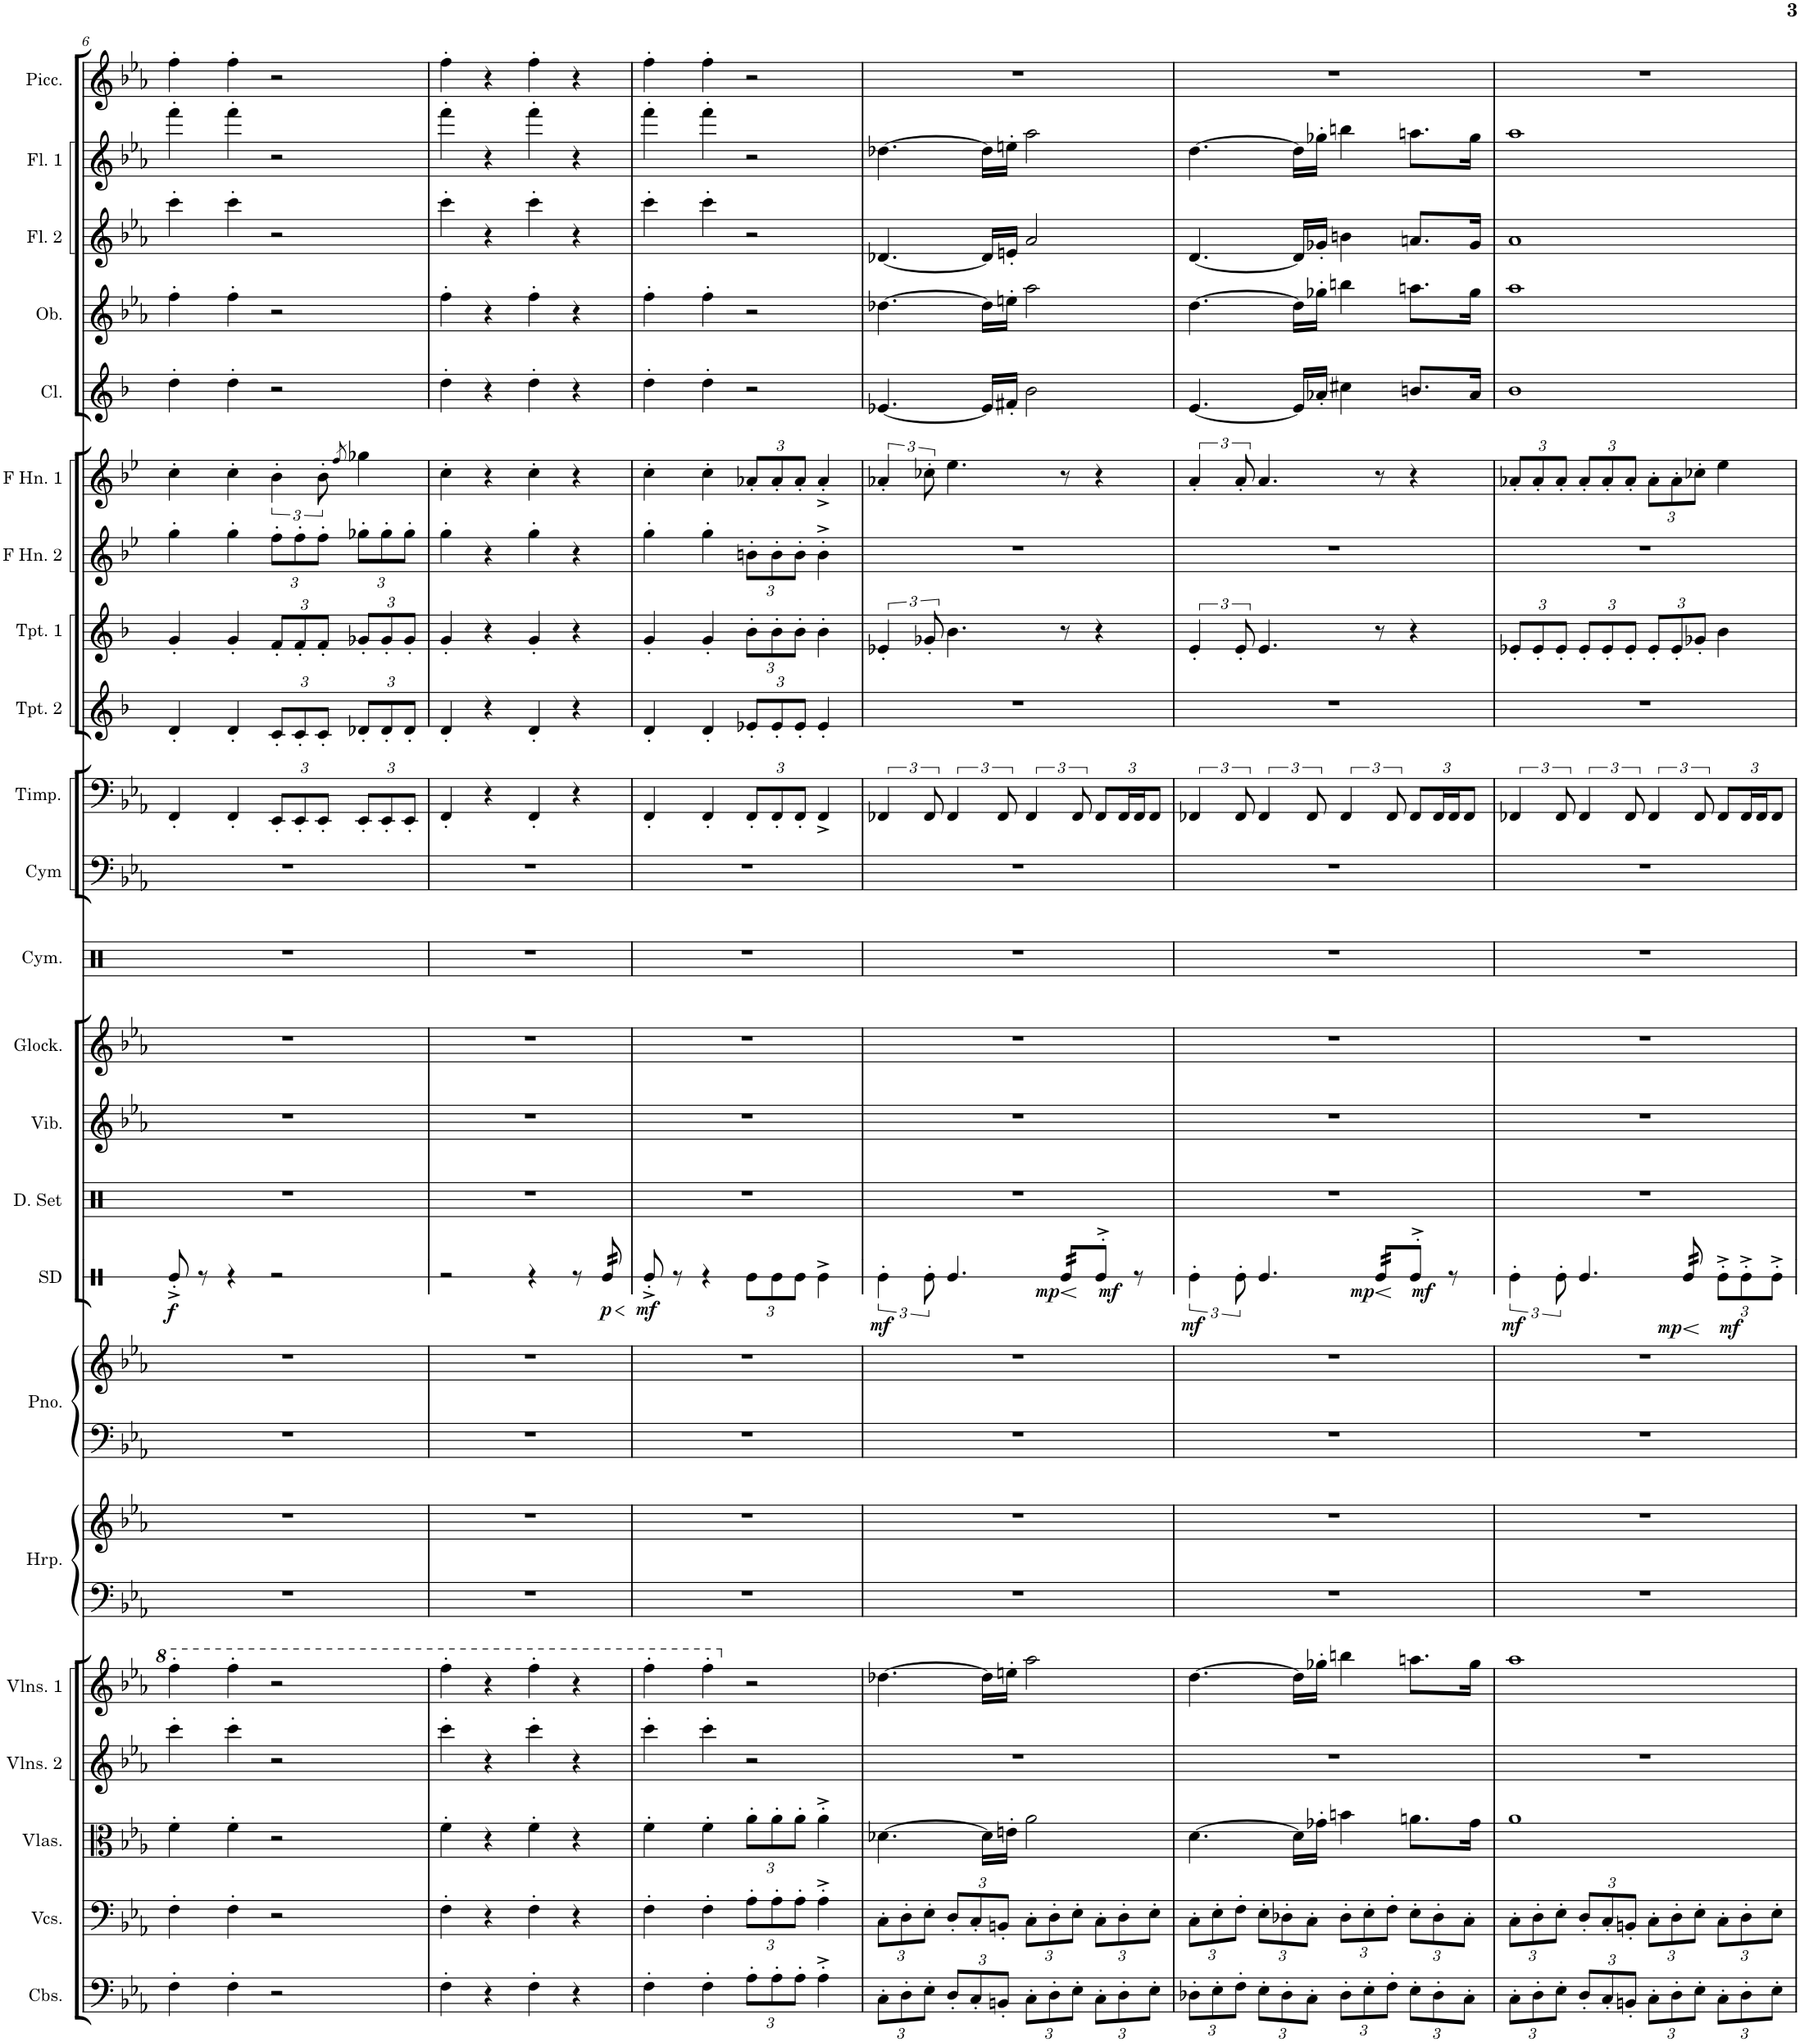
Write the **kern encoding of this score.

**kern	**kern	**kern	**kern	**kern	**kern	**kern	**kern	**kern	**kern	**dynam	**kern	**kern	**kern	**kern	**kern	**kern	**kern	**kern	**kern	**kern	**kern	**kern	**kern	**kern	**kern
*part23	*part22	*part21	*part20	*part19	*part18	*part18	*part17	*part17	*part16	*part16	*part15	*part14	*part13	*part12	*part11	*part10	*part9	*part8	*part7	*part6	*part5	*part4	*part3	*part2	*part1
*staff25	*staff24	*staff23	*staff22	*staff21	*staff20	*staff19	*staff18	*staff17	*staff16	*staff16	*staff15	*staff14	*staff13	*staff12	*staff11	*staff10	*staff9	*staff8	*staff7	*staff6	*staff5	*staff4	*staff3	*staff2	*staff1
*I"Contrabasses	*I"Violoncellos	*I"Violas	*I"Violins 2	*I"Violins 1	*I"Harp	*	*I"Grand Piano	*	*I"Snare Drum	*	*I"Drumset	*I"Vibraphone	*I"Glockenspiel	*I"Cymbals	*I"Cymbals	*I"Timpani	*I"Trumpet 2	*I"Trumpet 1	*I"Horn in F 2	*I"Horn in F 1	*I"Clarinet	*I"Oboe	*I"Flute 2	*I"Flute 1	*I"Piccolo
*I'Cbs.	*I'Vcs.	*I'Vlas.	*I'Vlns. 2	*I'Vlns. 1	*I'Hrp.	*	*I'Pno.	*	*I'SD	*	*I'D. Set	*I'Vib.	*I'Glock.	*I'Cym.	*I'Cym	*I'Timp.	*I'Tpt. 2	*I'Tpt. 1	*	*	*I'Cl.	*I'Ob.	*I'Fl. 2	*I'Fl. 1	*I'Picc.
!!LO:PB:g=z
*clefF4	*clefF4	*clefC3	*clefG2	*clefG2	*clefF4	*clefG2	*clefF4	*clefG2	*clefX	*	*clefX	*clefG2	*clefG2	*clefX	*clefF4	*clefF4	*clefG2	*clefG2	*clefG2	*clefG2	*clefG2	*clefG2	*clefG2	*clefG2	*clefG2
*Trd7c12	*	*	*	*	*	*	*	*	*	*	*	*	*Trd-14c-24	*	*	*	*Trd1c2	*Trd1c2	*Trd4c7	*Trd4c7	*Trd1c2	*	*	*	*Trd-7c-12
*k[b-e-a-]	*k[b-e-a-]	*k[b-e-a-]	*k[b-e-a-]	*k[b-e-a-]	*k[b-e-a-]	*k[b-e-a-]	*k[b-e-a-]	*k[b-e-a-]	*k[]	*	*k[]	*k[b-e-a-]	*k[b-e-a-]	*k[]	*k[b-e-a-]	*k[b-e-a-]	*k[b-]	*k[b-]	*k[b-e-]	*k[b-e-]	*k[b-]	*k[b-e-a-]	*k[b-e-a-]	*k[b-e-a-]	*k[b-e-a-]
*M4/4	*M4/4	*M4/4	*M4/4	*M4/4	*M4/4	*M4/4	*M4/4	*M4/4	*M4/4	*	*M4/4	*M4/4	*M4/4	*M4/4	*M4/4	*M4/4	*M4/4	*M4/4	*M4/4	*M4/4	*M4/4	*M4/4	*M4/4	*M4/4	*M4/4
=6	=6	=6	=6	=6	=6	=6	=6	=6	=6	=6	=6	=6	=6	=6	=6	=6	=6	=6	=6	=6	=6	=6	=6	=6	=6
!	!	!	!	!	!	!	!	!	!	!LO:DY:b	!	!	!	!	!	!	!	!	!	!	!	!	!	!	!
4F'\	4F'\	4f'\	4ccc'\	4fff'\	1r	1r	1r	1r	8Re'^/	f	1r	1r	1r	1r	1r	4FF'/	4d'/	4g'/	4gg'\	4cc'\	4dd'\	4ff'\	4ccc'\	4fff'\	4ff'\
.	.	.	.	.	.	.	.	.	8r	.	.	.	.	.	.	.	.	.	.	.	.	.	.	.	.
4F'\	4F'\	4f'\	4ccc'\	4fff'\	.	.	.	.	4r	.	.	.	.	.	.	4FF'/	4d'/	4g'/	4gg'\	4cc'\	4dd'\	4ff'\	4ccc'\	4fff'\	4ff'\
*	*	*	*	*	*	*	*	*	*	*	*	*	*	*	*	*Xbrackettup	*Xbrackettup	*Xbrackettup	*Xbrackettup	*	*	*	*	*	*
2r	2r	2r	2r	2r	.	.	.	.	2r	.	.	.	.	.	.	12EE-'/L	12c'/L	12f'/L	12ff'\L	6b-'\	2r	2r	2r	2r	2r
.	.	.	.	.	.	.	.	.	.	.	.	.	.	.	.	12EE-'/	12c'/	12f'/	12ff'\	.	.	.	.	.	.
.	.	.	.	.	.	.	.	.	.	.	.	.	.	.	.	12EE-'/J	12c'/J	12f'/J	12ff'\J	12b-'\	.	.	.	.	.
.	.	.	.	.	.	.	.	.	.	.	.	.	.	.	.	.	.	.	.	8qff/	.	.	.	.	.
.	.	.	.	.	.	.	.	.	.	.	.	.	.	.	.	12EE-'/L	12d-X'/L	12g-X'/L	12gg-X'\L	4gg-X\	.	.	.	.	.
.	.	.	.	.	.	.	.	.	.	.	.	.	.	.	.	12EE-'/	12d-'/	12g-'/	12gg-'\	.	.	.	.	.	.
.	.	.	.	.	.	.	.	.	.	.	.	.	.	.	.	12EE-'/J	12d-'/J	12g-'/J	12gg-'\J	.	.	.	.	.	.
=7	=7	=7	=7	=7	=7	=7	=7	=7	=7	=7	=7	=7	=7	=7	=7	=7	=7	=7	=7	=7	=7	=7	=7	=7	=7
4F'\	4F'\	4f'\	4ccc'\	4fff'\	1r	1r	1r	1r	2r	.	1r	1r	1r	1r	1r	4FF'/	4d'/	4g'/	4gg'\	4cc'\	4dd'\	4ff'\	4ccc'\	4fff'\	4ff'\
4r	4r	4r	4r	4r	.	.	.	.	.	.	.	.	.	.	.	4r	4r	4r	4r	4r	4r	4r	4r	4r	4r
4F'\	4F'\	4f'\	4ccc'\	4fff'\	.	.	.	.	4r	.	.	.	.	.	.	4FF'/	4d'/	4g'/	4gg'\	4cc'\	4dd'\	4ff'\	4ccc'\	4fff'\	4ff'\
4r	4r	4r	4r	4r	.	.	.	.	8r	.	.	.	.	.	.	4r	4r	4r	4r	4r	4r	4r	4r	4r	4r
!	!	!	!	!	!	!	!	!	!	!LO:HP:b	!	!	!	!	!	!	!	!	!	!	!	!	!	!	!
!	!	!	!	!	!	!	!	!	!	!LO:DY:n=1:b	!	!	!	!	!	!	!	!	!	!	!	!	!	!	!
*	*	*	*	*	*	*	*	*	*tremolo	*	*	*	*	*	*	*	*	*	*	*	*	*	*	*	*
.	.	.	.	.	.	.	.	.	32Re/	< p	.	.	.	.	.	.	.	.	.	.	.	.	.	.	.
.	.	.	.	.	.	.	.	.	32Re/	.	.	.	.	.	.	.	.	.	.	.	.	.	.	.	.
.	.	.	.	.	.	.	.	.	32Re/	.	.	.	.	.	.	.	.	.	.	.	.	.	.	.	.
.	.	.	.	.	.	.	.	.	32Re/	.	.	.	.	.	.	.	.	.	.	.	.	.	.	.	.
*	*	*	*	*	*	*	*	*	*Xtremolo	*	*	*	*	*	*	*	*	*	*	*	*	*	*	*	*
.	.	.	.	.	.	.	.	.	.	[	.	.	.	.	.	.	.	.	.	.	.	.	.	.	.
=8	=8	=8	=8	=8	=8	=8	=8	=8	=8	=8	=8	=8	=8	=8	=8	=8	=8	=8	=8	=8	=8	=8	=8	=8	=8
!	!	!	!	!	!	!	!	!	!	!LO:DY:b	!	!	!	!	!	!	!	!	!	!	!	!	!	!	!
4F'\	4F'\	4f'\	4ccc'\	4fff'\	1r	1r	1r	1r	8Re'^/	mf	1r	1r	1r	1r	1r	4FF'/	4d'/	4g'/	4gg'\	4cc'\	4dd'\	4ff'\	4ccc'\	4fff'\	4ff'\
.	.	.	.	.	.	.	.	.	8r	.	.	.	.	.	.	.	.	.	.	.	.	.	.	.	.
4F'\	4F'\	4f'\	4ccc'\	4fff'\	.	.	.	.	4r	.	.	.	.	.	.	4FF'/	4d'/	4g'/	4gg'\	4cc'\	4dd'\	4ff'\	4ccc'\	4fff'\	4ff'\
*Xbrackettup	*Xbrackettup	*Xbrackettup	*	*	*	*	*	*	*Xbrackettup	*	*	*	*	*	*	*	*	*	*	*Xbrackettup	*	*	*	*	*
12A-'\L	12A-'\L	12a-'\L	2r	2r	.	.	.	.	12Re\L	.	.	.	.	.	.	12FF'/L	12e-X'/L	12b-'\L	12bn'\L	12a-X'/L	2r	2r	2r	2r	2r
12A-'\	12A-'\	12a-'\	.	.	.	.	.	.	12Re\	.	.	.	.	.	.	12FF'/	12e-'/	12b-'\	12b'\	12a-'/	.	.	.	.	.
12A-'\J	12A-'\J	12a-'\J	.	.	.	.	.	.	12Re\J	.	.	.	.	.	.	12FF'/J	12e-'/J	12b-'\J	12b'\J	12a-'/J	.	.	.	.	.
4A-'^\	4A-'^\	4a-'^\	.	.	.	.	.	.	4Re^\	.	.	.	.	.	.	4FF^/	4e-'/	4b-'\	4b'^\	4a-'^/	.	.	.	.	.
=9	=9	=9	=9	=9	=9	=9	=9	=9	=9	=9	=9	=9	=9	=9	=9	=9	=9	=9	=9	=9	=9	=9	=9	=9	=9
*	*	*	*	*	*	*	*	*	*brackettup	*	*	*	*	*	*	*brackettup	*	*brackettup	*	*brackettup	*	*	*	*	*
!	!	!	!	!	!	!	!	!	!	!LO:DY:b	!	!	!	!	!	!	!	!	!	!	!	!	!	!	!
12C'\L	12C'\L	[4.d-X\	1r	[4.dd-X\	1r	1r	1r	1r	6Re'\	mf	1r	1r	1r	1r	1r	6FF-X/	1r	6e-X'/	1r	6a-X'/	[4.e-X/	[4.dd-X\	[4.d-X/	[4.dd-X\	1r
12D'\	12D'\	.	.	.	.	.	.	.	.	.	.	.	.	.	.	.	.	.	.	.	.	.	.	.	.
12E-'\J	12E-'\J	.	.	.	.	.	.	.	12Re'\	.	.	.	.	.	.	12FF-/	.	12g-X'/	.	12cc-X'\	.	.	.	.	.
12D'/L	12D'/L	.	.	.	.	.	.	.	4.Re/	.	.	.	.	.	.	6FF-/	.	4.b-\	.	4.ee-\	.	.	.	.	.
12C'/	12C'/	.	.	.	.	.	.	.	.	.	.	.	.	.	.	.	.	.	.	.	.	.	.	.	.
.	.	16d-\LL]	.	16dd-\LL]	.	.	.	.	.	.	.	.	.	.	.	.	.	.	.	.	16e-/LL]	16dd-\LL]	16d-/LL]	16dd-\LL]	.
12BBn'/J	12BBn'/J	.	.	.	.	.	.	.	.	.	.	.	.	.	.	12FF-/	.	.	.	.	.	.	.	.	.
.	.	16en'\JJ	.	16een'\JJ	.	.	.	.	.	.	.	.	.	.	.	.	.	.	.	.	16f#X'/JJ	16een'\JJ	16en'/JJ	16een'\JJ	.
12C'\L	12C'\L	2a-\	.	2aa-\	.	.	.	.	.	.	.	.	.	.	.	6FF-/	.	.	.	.	2b-\	2aa-\	2a-/	2aa-\	.
12D'\	12D'\	.	.	.	.	.	.	.	.	.	.	.	.	.	.	.	.	.	.	.	.	.	.	.	.
!	!	!	!	!	!	!	!	!	!	!LO:HP:b	!	!	!	!	!	!	!	!	!	!	!	!	!	!	!
!	!	!	!	!	!	!	!	!	!	!LO:DY:n=1:b	!	!	!	!	!	!	!	!	!	!	!	!	!	!	!
*	*	*	*	*	*	*	*	*	*tremolo	*	*	*	*	*	*	*	*	*	*	*	*	*	*	*	*
.	.	.	.	.	.	.	.	.	32Re/LLL	< mp	.	.	.	.	.	.	.	8r	.	8r	.	.	.	.	.
.	.	.	.	.	.	.	.	.	32Re/	.	.	.	.	.	.	.	.	.	.	.	.	.	.	.	.
12E-'\J	12E-'\J	.	.	.	.	.	.	.	.	.	.	.	.	.	.	12FF-/	.	.	.	.	.	.	.	.	.
.	.	.	.	.	.	.	.	.	32Re/	.	.	.	.	.	.	.	.	.	.	.	.	.	.	.	.
.	.	.	.	.	.	.	.	.	32Re/	.	.	.	.	.	.	.	.	.	.	.	.	.	.	.	.
*	*	*	*	*	*	*	*	*	*Xtremolo	*	*	*	*	*	*	*	*	*	*	*	*	*	*	*	*
*	*	*	*	*	*	*	*	*	*	*	*	*	*	*	*	*Xbrackettup	*	*	*	*	*	*	*	*	*
!	!	!	!	!	!	!	!	!	!	!LO:DY:n=2:b	!	!	!	!	!	!	!	!	!	!	!	!	!	!	!
12C'\L	12C'\L	.	.	.	.	.	.	.	8Re'>^>/J	[ mf	.	.	.	.	.	12FF-/L	.	4r	.	4r	.	.	.	.	.
12D'\	12D'\	.	.	.	.	.	.	.	.	.	.	.	.	.	.	24FF-/L	.	.	.	.	.	.	.	.	.
.	.	.	.	.	.	.	.	.	8r	.	.	.	.	.	.	24FF-/J	.	.	.	.	.	.	.	.	.
12E-'\J	12E-'\J	.	.	.	.	.	.	.	.	.	.	.	.	.	.	12FF-/J	.	.	.	.	.	.	.	.	.
=10	=10	=10	=10	=10	=10	=10	=10	=10	=10	=10	=10	=10	=10	=10	=10	=10	=10	=10	=10	=10	=10	=10	=10	=10	=10
*	*	*	*	*	*	*	*	*	*	*	*	*	*	*	*	*brackettup	*	*	*	*	*	*	*	*	*
!	!	!	!	!	!	!	!	!	!	!LO:DY:b	!	!	!	!	!	!	!	!	!	!	!	!	!	!	!
12D-X'\L	12C'\L	[4.d\	1r	[4.dd\	1r	1r	1r	1r	6Re'\	mf	1r	1r	1r	1r	1r	6FF-X/	1r	6e'/	1r	6a'/	[4.e/	[4.dd\	[4.d/	[4.dd\	1r
12E-'\	12E-'\	.	.	.	.	.	.	.	.	.	.	.	.	.	.	.	.	.	.	.	.	.	.	.	.
12F'\J	12F'\J	.	.	.	.	.	.	.	12Re'\	.	.	.	.	.	.	12FF-/	.	12e'/	.	12a'/	.	.	.	.	.
12E-'\L	12E-'\L	.	.	.	.	.	.	.	4.Re/	.	.	.	.	.	.	6FF-/	.	4.e/	.	4.a/	.	.	.	.	.
12D-'\	12D-X'\	.	.	.	.	.	.	.	.	.	.	.	.	.	.	.	.	.	.	.	.	.	.	.	.
.	.	16d\LL]	.	16dd\LL]	.	.	.	.	.	.	.	.	.	.	.	.	.	.	.	.	16e/LL]	16dd\LL]	16d/LL]	16dd\LL]	.
12C'\J	12C'\J	.	.	.	.	.	.	.	.	.	.	.	.	.	.	12FF-/	.	.	.	.	.	.	.	.	.
.	.	16g-X'\JJ	.	16gg-X'\JJ	.	.	.	.	.	.	.	.	.	.	.	.	.	.	.	.	16a-X'/JJ	16gg-X'\JJ	16g-X'/JJ	16gg-X'\JJ	.
12D-'\L	12D-'\L	4bn\	.	4bbn\	.	.	.	.	.	.	.	.	.	.	.	6FF-/	.	.	.	.	4cc#X\	4bbn\	4bn\	4bbn\	.
12E-'\	12E-'\	.	.	.	.	.	.	.	.	.	.	.	.	.	.	.	.	.	.	.	.	.	.	.	.
!	!	!	!	!	!	!	!	!	!	!LO:HP:b	!	!	!	!	!	!	!	!	!	!	!	!	!	!	!
!	!	!	!	!	!	!	!	!	!	!LO:DY:n=1:b	!	!	!	!	!	!	!	!	!	!	!	!	!	!	!
*	*	*	*	*	*	*	*	*	*tremolo	*	*	*	*	*	*	*	*	*	*	*	*	*	*	*	*
.	.	.	.	.	.	.	.	.	32Re/LLL	< mp	.	.	.	.	.	.	.	8r	.	8r	.	.	.	.	.
.	.	.	.	.	.	.	.	.	32Re/	.	.	.	.	.	.	.	.	.	.	.	.	.	.	.	.
12F'\J	12F'\J	.	.	.	.	.	.	.	.	.	.	.	.	.	.	12FF-/	.	.	.	.	.	.	.	.	.
.	.	.	.	.	.	.	.	.	32Re/	.	.	.	.	.	.	.	.	.	.	.	.	.	.	.	.
.	.	.	.	.	.	.	.	.	32Re/	.	.	.	.	.	.	.	.	.	.	.	.	.	.	.	.
*	*	*	*	*	*	*	*	*	*Xtremolo	*	*	*	*	*	*	*	*	*	*	*	*	*	*	*	*
*	*	*	*	*	*	*	*	*	*	*	*	*	*	*	*	*Xbrackettup	*	*	*	*	*	*	*	*	*
!	!	!	!	!	!	!	!	!	!	!LO:DY:n=2:b	!	!	!	!	!	!	!	!	!	!	!	!	!	!	!
12E-'\L	12E-'\L	8.an\L	.	8.aan\L	.	.	.	.	8Re'>^>/J	[ mf	.	.	.	.	.	12FF-/L	.	4r	.	4r	8.bn/L	8.aan\L	8.an/L	8.aan\L	.
12D-'\	12D-'\	.	.	.	.	.	.	.	.	.	.	.	.	.	.	24FF-/L	.	.	.	.	.	.	.	.	.
.	.	.	.	.	.	.	.	.	8r	.	.	.	.	.	.	24FF-/J	.	.	.	.	.	.	.	.	.
12C'\J	12C'\J	.	.	.	.	.	.	.	.	.	.	.	.	.	.	12FF-/J	.	.	.	.	.	.	.	.	.
.	.	16g-\Jk	.	16gg-\Jk	.	.	.	.	.	.	.	.	.	.	.	.	.	.	.	.	16a-/Jk	16gg-\Jk	16g-/Jk	16gg-\Jk	.
=11	=11	=11	=11	=11	=11	=11	=11	=11	=11	=11	=11	=11	=11	=11	=11	=11	=11	=11	=11	=11	=11	=11	=11	=11	=11
*	*	*	*	*	*	*	*	*	*	*	*	*	*	*	*	*brackettup	*	*Xbrackettup	*	*Xbrackettup	*	*	*	*	*
!	!	!	!	!	!	!	!	!	!	!LO:DY:b	!	!	!	!	!	!	!	!	!	!	!	!	!	!	!
12C'\L	12C'\L	1a-	1r	1aa-	1r	1r	1r	1r	6Re'\	mf	1r	1r	1r	1r	1r	6FF-X/	1r	12e-X'/L	1r	12a-X'/L	1b-	1aa-	1a-	1aa-	1r
12D'\	12D'\	.	.	.	.	.	.	.	.	.	.	.	.	.	.	.	.	12e-'/	.	12a-'/	.	.	.	.	.
12E-'\J	12E-'\J	.	.	.	.	.	.	.	12Re'\	.	.	.	.	.	.	12FF-/	.	12e-'/J	.	12a-'/J	.	.	.	.	.
12D'/L	12D'/L	.	.	.	.	.	.	.	4.Re/	.	.	.	.	.	.	6FF-/	.	12e-'/L	.	12a-'/L	.	.	.	.	.
12C'/	12C'/	.	.	.	.	.	.	.	.	.	.	.	.	.	.	.	.	12e-'/	.	12a-'/	.	.	.	.	.
12BBn'/J	12BBn'/J	.	.	.	.	.	.	.	.	.	.	.	.	.	.	12FF-/	.	12e-'/J	.	12a-'/J	.	.	.	.	.
12C'\L	12C'\L	.	.	.	.	.	.	.	.	.	.	.	.	.	.	6FF-/	.	12e-'/L	.	12a-'\L	.	.	.	.	.
12D'\	12D'\	.	.	.	.	.	.	.	.	.	.	.	.	.	.	.	.	12e-'/	.	12a-'\	.	.	.	.	.
!	!	!	!	!	!	!	!	!	!	!LO:HP:b	!	!	!	!	!	!	!	!	!	!	!	!	!	!	!
!	!	!	!	!	!	!	!	!	!	!LO:DY:n=1:b	!	!	!	!	!	!	!	!	!	!	!	!	!	!	!
*	*	*	*	*	*	*	*	*	*tremolo	*	*	*	*	*	*	*	*	*	*	*	*	*	*	*	*
.	.	.	.	.	.	.	.	.	32Re/	< mp	.	.	.	.	.	.	.	.	.	.	.	.	.	.	.
.	.	.	.	.	.	.	.	.	32Re/	.	.	.	.	.	.	.	.	.	.	.	.	.	.	.	.
12E-'\J	12E-'\J	.	.	.	.	.	.	.	.	.	.	.	.	.	.	12FF-/	.	12g-X'/J	.	12cc-X'\J	.	.	.	.	.
.	.	.	.	.	.	.	.	.	32Re/	.	.	.	.	.	.	.	.	.	.	.	.	.	.	.	.
.	.	.	.	.	.	.	.	.	32Re/	.	.	.	.	.	.	.	.	.	.	.	.	.	.	.	.
*	*	*	*	*	*	*	*	*	*Xtremolo	*	*	*	*	*	*	*	*	*	*	*	*	*	*	*	*
*	*	*	*	*	*	*	*	*	*Xbrackettup	*	*	*	*	*	*	*Xbrackettup	*	*	*	*	*	*	*	*	*
!	!	!	!	!	!	!	!	!	!	!LO:DY:n=2:b	!	!	!	!	!	!	!	!	!	!	!	!	!	!	!
12C'\L	12C'\L	.	.	.	.	.	.	.	12Re'^\L	[ mf	.	.	.	.	.	12FF-/L	.	4b-\	.	4ee-\	.	.	.	.	.
12D'\	12D'\	.	.	.	.	.	.	.	12Re'^\	.	.	.	.	.	.	24FF-/L	.	.	.	.	.	.	.	.	.
.	.	.	.	.	.	.	.	.	.	.	.	.	.	.	.	24FF-/J	.	.	.	.	.	.	.	.	.
12E-'\J	12E-'\J	.	.	.	.	.	.	.	12Re'^\J	.	.	.	.	.	.	12FF-/J	.	.	.	.	.	.	.	.	.
=	=	=	=	=	=	=	=	=	=	=	=	=	=	=	=	=	=	=	=	=	=	=	=	=	=
*-	*-	*-	*-	*-	*-	*-	*-	*-	*-	*-	*-	*-	*-	*-	*-	*-	*-	*-	*-	*-	*-	*-	*-	*-	*-
